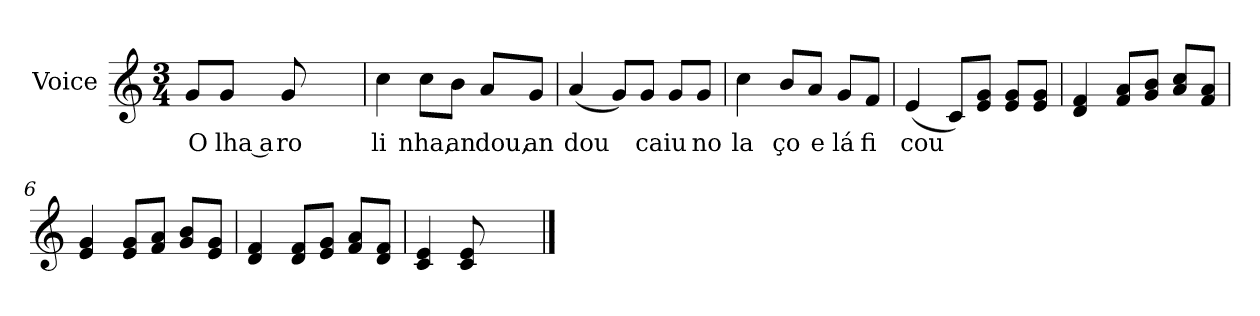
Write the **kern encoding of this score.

**kern	**text
*part1	*part1
*staff1	*staff1
*I"Voice	*
*I'V	*
*clefG2	*
*k[]	*
*C:	*
*M3/4	*
=	=
8gL	O
8gJ	lha a
8g	ro
4.ryy	.
=1	=1
4cc	li
8ccL	nha,
8bJ	an
8aL	dou,
8gJ	an
=2	=2
(4a	dou
8gL)	.
8gJ	ca
8gL	iu
8gJ	no
=3	=3
4cc	la
8bL	ço
8aJ	e
8gL	lá
8fJ	fi
=4	=4
(4e	cou
8cL)	.
8e 8gJ	.
8e 8gL	.
8e 8gJ	.
=5	=5
4d 4f	.
8f 8aL	.
8g 8bJ	.
8a 8ccL	.
8f 8aJ	.
=6	=6
4e 4g	.
8e 8gL	.
8f 8aJ	.
8g 8bL	.
8e 8gJ	.
=7	=7
4d 4f	.
8d 8fL	.
8e 8gJ	.
8f 8aL	.
8d 8fJ	.
=8	=8
4c 4e	.
8c 8e	.
4.ryy	.
==	==
*-	*-
